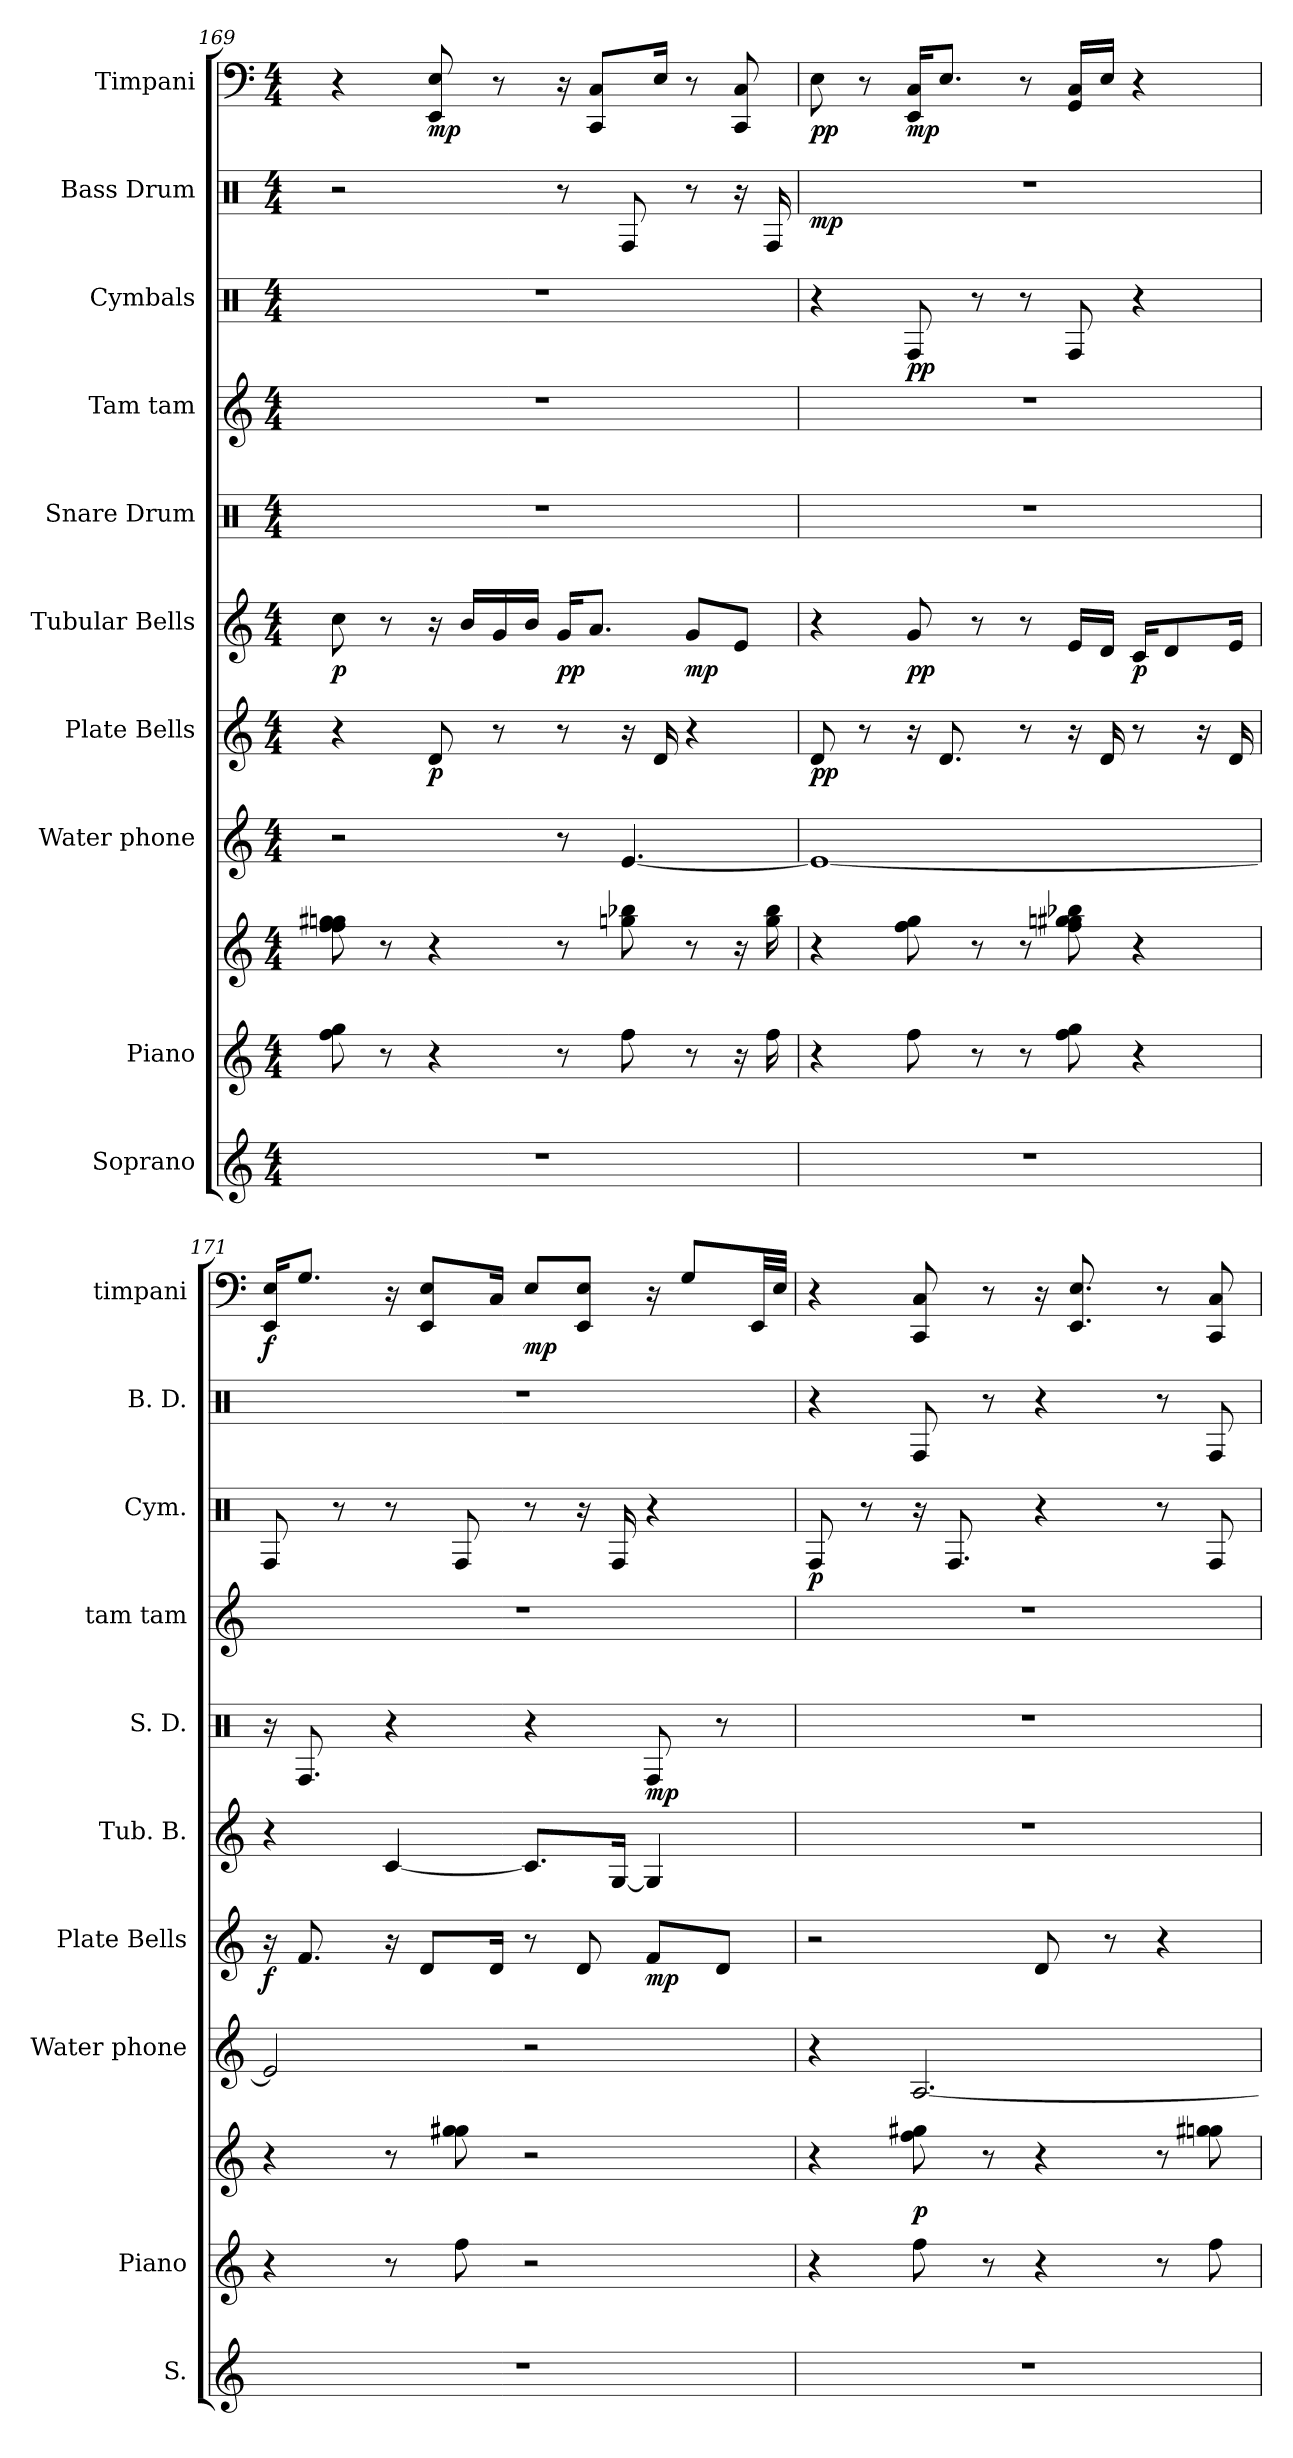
**kern	**kern	**kern	**dynam	**kern	**kern	**dynam	**kern	**dynam	**kern	**dynam	**kern	**kern	**dynam	**kern	**dynam	**kern	**dynam
*part10	*part9	*part9	*part9	*part8	*part7	*part7	*part6	*part6	*part5	*part5	*part4	*part3	*part3	*part2	*part2	*part1	*part1
*staff11	*staff10	*staff9	*staff9/10	*staff8	*staff7	*staff7	*staff6	*staff6	*staff5	*staff5	*staff4	*staff3	*staff3	*staff2	*staff2	*staff1	*staff1
*I"Soprano	*I"Piano	*	*	*I"Water phone	*I"Plate Bells	*	*I"Tubular Bells	*	*I"Snare Drum	*	*I"Tam tam	*I"Cymbals	*	*I"Bass Drum	*	*I"Timpani	*
*I'S.	*I'Piano	*	*	*I'Water phone	*I'Plate Bells	*	*I'Tub. B.	*	*I'S. D.	*	*I'tam tam	*I'Cym.	*	*I'B. D.	*	*I'timpani	*
*clefG2	*clefG2	*clefG2	*	*clefG2	*clefG2	*	*clefG2	*	*clefX	*	*clefG2	*clefX	*	*clefX	*	*clefF4	*
*k[]	*k[]	*k[]	*	*k[]	*k[]	*	*k[]	*	*k[]	*	*k[]	*k[]	*	*k[]	*	*k[]	*
*C:	*C:	*C:	*	*C:	*C:	*	*C:	*	*C:	*	*C:	*C:	*	*C:	*	*C:	*
*M4/4	*M4/4	*M4/4	*	*M4/4	*M4/4	*	*M4/4	*	*M4/4	*	*M4/4	*M4/4	*	*M4/4	*	*M4/4	*
=169	=169	=169	=169	=169	=169	=169	=169	=169	=169	=169	=169	=169	=169	=169	=169	=169	=169
1r	8ffi\ 8ggi	8ffi\ 8ffi 8ggni 8gg#Xi	.	2r	4r	.	8cci\	p	1r	.	1r	1r	.	2r	.	4r	.
.	8r	8r	.	.	.	.	8r	.	.	.	.	.	.	.	.	.	.
.	4r	4r	.	.	8di/	p	16r	.	.	.	.	.	.	.	.	8EEi/ 8Ei	mp
.	.	.	.	.	.	.	16bi/LL	.	.	.	.	.	.	.	.	.	.
.	.	.	.	.	8r	.	16gi/	.	.	.	.	.	.	.	.	8r	.
.	.	.	.	.	.	.	16bi/JJ	.	.	.	.	.	.	.	.	.	.
.	8r	8r	.	8r	8r	.	16gi/KL	pp	.	.	.	.	.	8r	.	16r	.
.	.	.	.	.	.	.	8.ai/J	.	.	.	.	.	.	.	.	8CCi/ 8CiL	.
.	8ffi\	8ggni\ 8bb-Xi	.	[4.ei/	16r	.	.	.	.	.	.	.	.	8RFi/	.	.	.
.	.	.	.	.	16di/	.	.	.	.	.	.	.	.	.	.	16Ei/Jk	.
.	8r	8r	.	.	4r	.	8gi/L	mp	.	.	.	.	.	8r	.	8r	.
.	16r	16r	.	.	.	.	8ei/J	.	.	.	.	.	.	16r	.	8CCi/ 8Ci	.
.	16ffi\	16ggi\ 16bb-i	.	.	.	.	.	.	.	.	.	.	.	16RFi/	.	.	.
=170	=170	=170	=170	=170	=170	=170	=170	=170	=170	=170	=170	=170	=170	=170	=170	=170	=170
1r	4r	4r	.	1ei_	8di/	pp	4r	.	1r	.	1r	4r	.	1r	mp	8Ei\	pp
.	.	.	.	.	8r	.	.	.	.	.	.	.	.	.	.	8r	.
.	8ffi\	8ffi\ 8ggi	.	.	16r	.	8gi/	pp	.	.	.	8RFi/	pp	.	.	16EEi/ 16CiKL	mp
.	.	.	.	.	8.di/	.	.	.	.	.	.	.	.	.	.	8.Ei/J	.
.	8r	8r	.	.	.	.	8r	.	.	.	.	8r	.	.	.	.	.
.	8r	8r	.	.	8r	.	8r	.	.	.	.	8r	.	.	.	8r	.
.	8ffi\ 8ggi	8ffi\ 8gg#Xi 8ggni 8bb-Xi	.	.	16r	.	16ei/LL	.	.	.	.	8RFi/	.	.	.	16GGi/ 16CiLL	.
.	.	.	.	.	16di/	.	16di/JJ	.	.	.	.	.	.	.	.	16Ei/JJ	.
.	4r	4r	.	.	8r	.	16ci/KL	p	.	.	.	4r	.	.	.	4r	.
.	.	.	.	.	.	.	8di/	.	.	.	.	.	.	.	.	.	.
.	.	.	.	.	16r	.	.	.	.	.	.	.	.	.	.	.	.
.	.	.	.	.	16di/	.	16ei/Jk	.	.	.	.	.	.	.	.	.	.
!!LO:PB:g=z
=171	=171	=171	=171	=171	=171	=171	=171	=171	=171	=171	=171	=171	=171	=171	=171	=171	=171
1r	4r	4r	.	2ei/]	16r	f	4r	.	16r	.	1r	8RFi/	.	1r	.	16EEi/ 16EiKL	f
.	.	.	.	.	8.fi/	.	.	.	8.RFi/	.	.	.	.	.	.	8.Gi/J	.
.	.	.	.	.	.	.	.	.	.	.	.	8r	.	.	.	.	.
.	8r	8r	.	.	16r	.	[4ci/	.	4r	.	.	8r	.	.	.	16r	.
.	.	.	.	.	8di/L	.	.	.	.	.	.	.	.	.	.	8EEi/ 8EiL	.
.	8ffi\	8gg#Xi\ 8gg#i	.	.	.	.	.	.	.	.	.	8RFi/	.	.	.	.	.
.	.	.	.	.	16di/Jk	.	.	.	.	.	.	.	.	.	.	16Ci/Jk	.
.	2r	2r	.	2r	8r	.	8.ci/L]	.	4r	.	.	8r	.	.	.	8Ei/L	mp
.	.	.	.	.	8di/	.	.	.	.	.	.	16r	.	.	.	8EEi/ 8EiJ	.
.	.	.	.	.	.	.	[16Gi/Jk	.	.	.	.	16RFi/	.	.	.	.	.
.	.	.	.	.	8fi/L	mp	4Gi/]	.	8RFi/	mp	.	4r	.	.	.	16r	.
.	.	.	.	.	.	.	.	.	.	.	.	.	.	.	.	8Gi/L	.
.	.	.	.	.	8di/J	.	.	.	8r	.	.	.	.	.	.	.	.
.	.	.	.	.	.	.	.	.	.	.	.	.	.	.	.	32EEi/LL	.
.	.	.	.	.	.	.	.	.	.	.	.	.	.	.	.	32Ei/JJJ	.
=172	=172	=172	=172	=172	=172	=172	=172	=172	=172	=172	=172	=172	=172	=172	=172	=172	=172
1r	4r	4r	.	4r	2r	.	1r	.	1r	.	1r	8RFi/	p	4r	.	4r	.
.	.	.	.	.	.	.	.	.	.	.	.	8r	.	.	.	.	.
.	8ffi\	8ffi\ 8gg#Xi	p	[2.Ai/	.	.	.	.	.	.	.	16r	.	8RFi/	.	8CCi/ 8Ci	.
.	.	.	.	.	.	.	.	.	.	.	.	8.RFi/	.	.	.	.	.
.	8r	8r	.	.	.	.	.	.	.	.	.	.	.	8r	.	8r	.
.	4r	4r	.	.	8di/	.	.	.	.	.	.	4r	.	4r	.	16r	.
.	.	.	.	.	.	.	.	.	.	.	.	.	.	.	.	8.EEi/ 8.Ei	.
.	.	.	.	.	8r	.	.	.	.	.	.	.	.	.	.	.	.
.	8r	8r	.	.	4r	.	.	.	.	.	.	8r	.	8r	.	8r	.
.	8ffi\	8ggni\ 8gg#Xi	.	.	.	.	.	.	.	.	.	8RFi/	.	8RFi/	.	8CCi/ 8Ci	.
=	=	=	=	=	=	=	=	=	=	=	=	=	=	=	=	=	=
*-	*-	*-	*-	*-	*-	*-	*-	*-	*-	*-	*-	*-	*-	*-	*-	*-	*-
